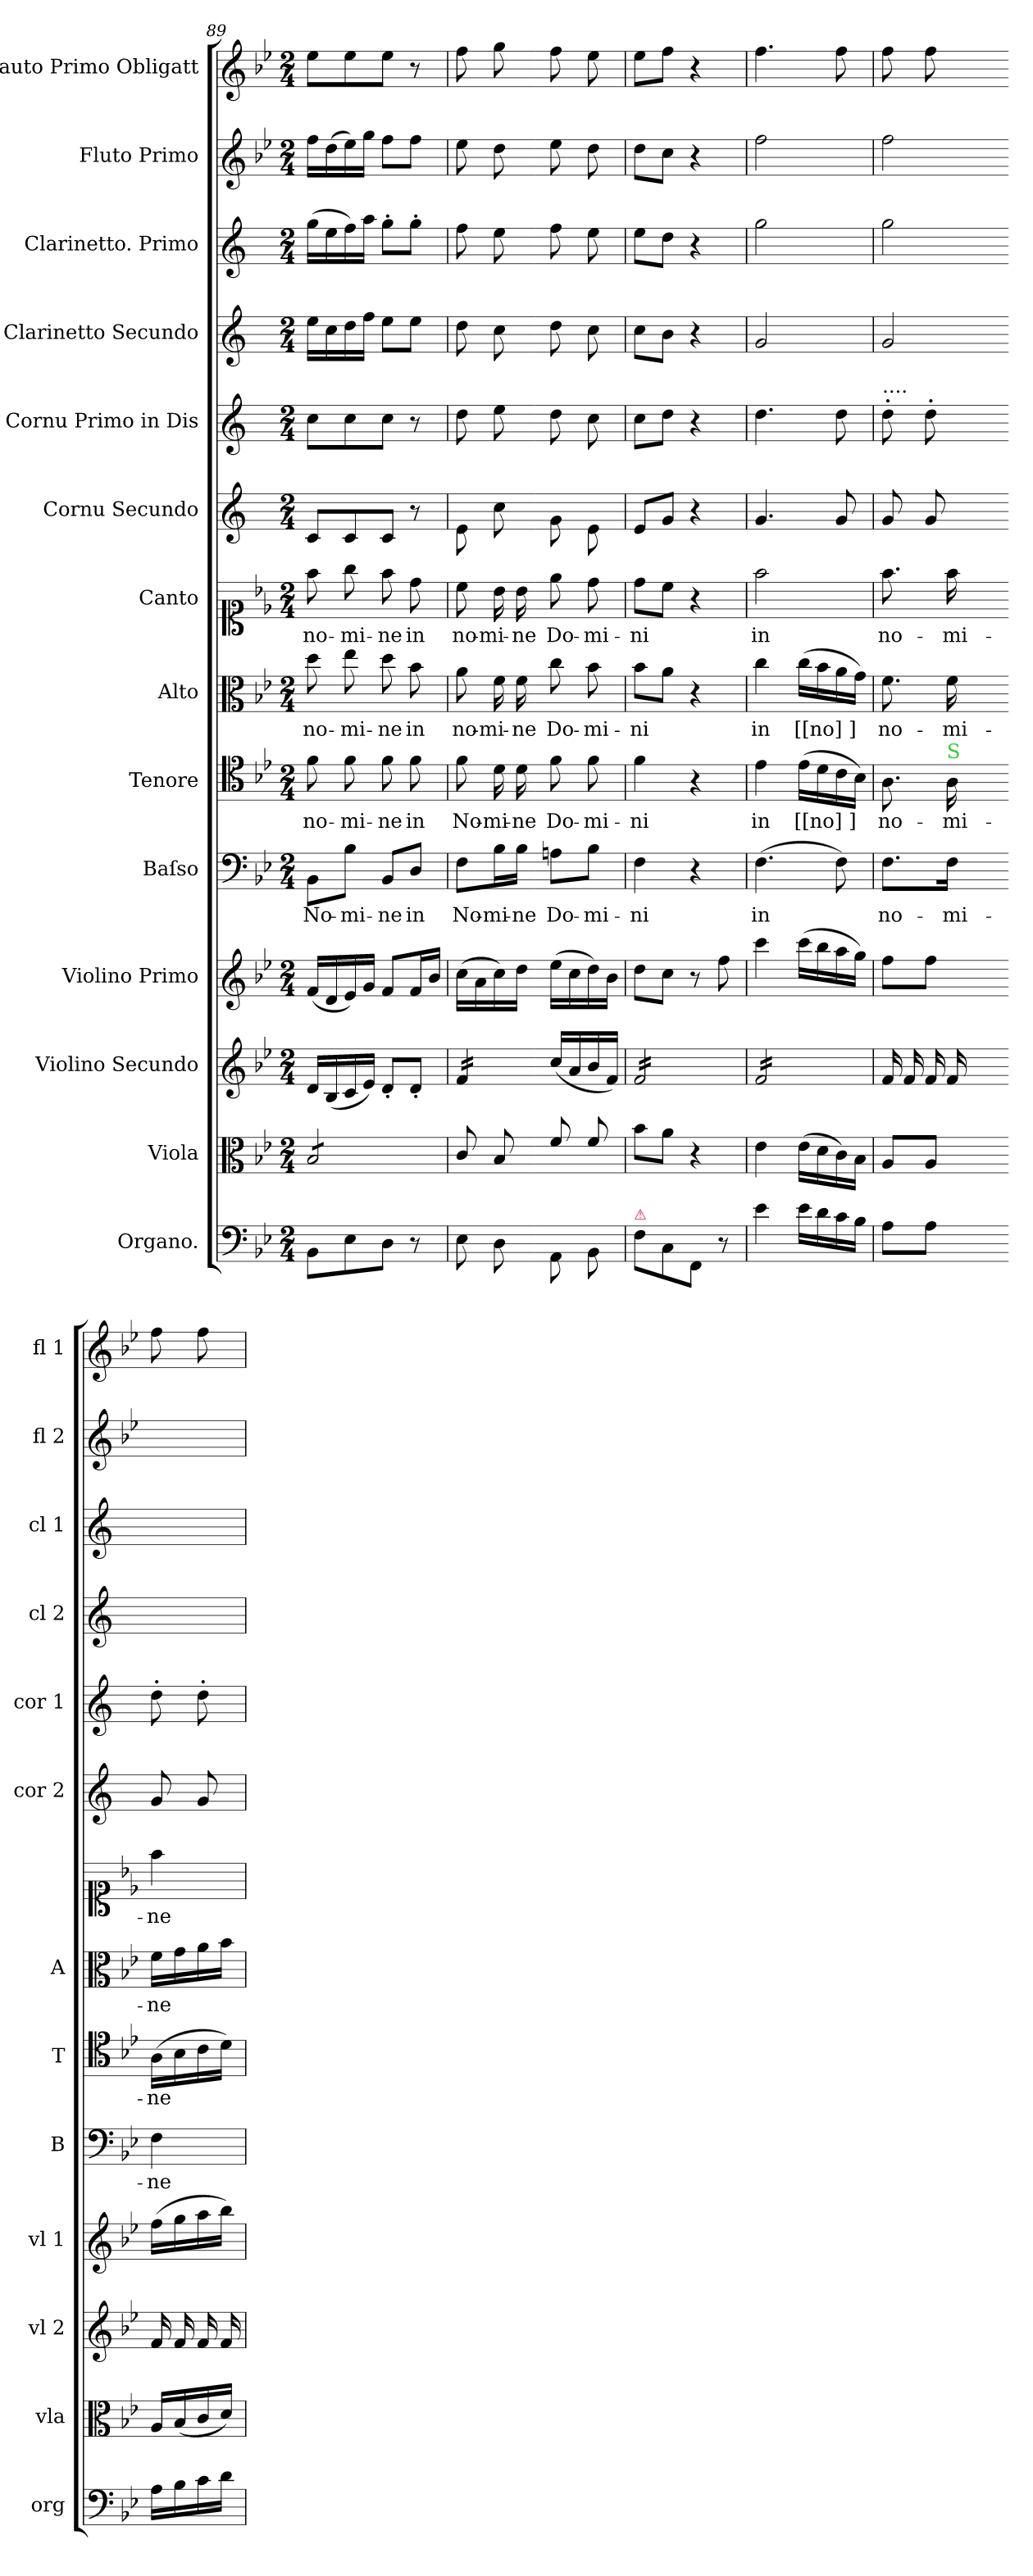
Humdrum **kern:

**kern	**kern	**kern	**kern	**kern	**text	**kern	**text	**kern	**text	**kern	**text	**kern	**kern	**kern	**kern	**kern	**kern
*part14	*part13	*part12	*part11	*part10	*part10	*part9	*part9	*part8	*part8	*part7	*part7	*part6	*part5	*part4	*part3	*part2	*part1
*staff14	*staff13	*staff12	*staff11	*staff10	*staff10	*staff9	*staff9	*staff8	*staff8	*staff7	*staff7	*staff6	*staff5	*staff4	*staff3	*staff2	*staff1
*I"Organo.	*I"Viola	*I"Violino Secundo	*I"Violino Primo	*I"Baſso	*	*I"Tenore	*	*I"Alto	*	*I"Canto	*	*I"Cornu Secundo	*I"Cornu Primo in Dis	*I"Clarinetto Secundo	*I"Clarinetto. Primo	*I"Fluto Primo	*I"Flauto Primo Obligatt
*I'org	*I'vla	*I'vl 2	*I'vl 1	*I'B	*	*I'T	*	*I'A	*	*	*	*I'cor 2	*I'cor 1	*I'cl 2	*I'cl 1	*I'fl 2	*I'fl 1
*clefF4	*clefC3	*clefG2	*clefG2	*clefF4	*	*clefC4	*	*clefC3	*	*clefC1	*	*clefG2	*clefG2	*clefG2	*clefG2	*clefG2	*clefG2
*	*	*	*	*	*	*	*	*	*	*	*	*ITrd1c2	*ITrd1c2	*ITrd1c2	*ITrd1c2	*	*
*k[b-e-]	*k[b-e-]	*k[b-e-]	*k[b-e-]	*k[b-e-]	*	*k[b-e-]	*	*k[b-e-]	*	*k[b-e-]	*	*k[b-e-]	*k[b-e-]	*k[b-e-]	*k[b-e-]	*k[b-e-]	*k[b-e-]
*B-:	*B-:	*B-:	*B-:	*B-:	*	*B-:	*	*B-:	*	*B-:	*	*	*	*	*	*B-:	*B-:
*M2/4	*M2/4	*M2/4	*M2/4	*M2/4	*	*M2/4	*	*M2/4	*	*M2/4	*	*M2/4	*M2/4	*M2/4	*M2/4	*M2/4	*M2/4
=89	=89	=89	=89	=89	=89	=89	=89	=89	=89	=89	=89	=89	=89	=89	=89	=89	=89
*	*tremolo	*	*	*	*	*	*	*	*	*	*	*	*	*	*	*	*
8BB-\L	8B-/L	16d/LL	(16f/LL	8BB-\L	No-	8f\	no-	8dd\	no-	8ff\	no-	8B-/L	8b-\L	16dd\LL	(16ff\LL	16ff\LL	8ee-\L
.	.	(16B-/	16d/	.	.	.	.	.	.	.	.	.	.	16b-\	16dd\	(16dd\	.
8E-\	8B-/	16c/	16e-/)	8B-\J	-mi-	8f\	-mi-	8ee-\	-mi-	8gg\	-mi-	8B-/	8b-\	16cc\	16ee-\)	16ee-\)	8ee-\
.	.	16e-/JJ)	16g/JJ	.	.	.	.	.	.	.	.	.	.	16ee-\JJ	16gg\JJ	16gg\JJ	.
8D\J	8B-/	8d'/L	8f/L	8BB-/L	-ne	8f\	-ne	8dd\	-ne	8ff\	-ne	8B-/J	8b-\J	8dd\L	8ff'\L	8ff\L	8ee-\J
8r	8B-/J	8d'/J	16f/L	8D/J	in	8f\	in	8b-\	in	8dd\	in	8r	8r	8dd\J	8ff'\J	8ff\J	8r
*	*Xtremolo	*	*	*	*	*	*	*	*	*	*	*	*	*	*	*	*
.	.	.	16b-/JJ	.	.	.	.	.	.	.	.	.	.	.	.	.	.
=90	=90	=90	=90	=90	=90	=90	=90	=90	=90	=90	=90	=90	=90	=90	=90	=90	=90
*	*	*tremolo	*	*	*	*	*	*	*	*	*	*	*	*	*	*	*
8E-\	8c/	16f/LL	(16cc\LL	8F\L	No-	8f\	No-	8a\	no-	8cc\	no-	8d\	8cc\	8cc\	8ee-\	8ee-\	8ff\
.	.	16f/	16a\	.	.	.	.	.	.	.	.	.	.	.	.	.	.
8D\	8B-/	16f/	16cc\)	16B-\L	-mi-	16d\	-mi-	16f\	-mi-	16b-\	-mi-	8b-\	8dd\	8b-\	8dd\	8dd\	8gg\
.	.	16f/JJ	16dd\JJ	16B-\JJ	-ne	16d\	-ne	16f\	-ne	16b-\	-ne	.	.	.	.	.	.
*	*	*Xtremolo	*	*	*	*	*	*	*	*	*	*	*	*	*	*	*
=-	=-	=-	=-	=-	=-	=-	=-	=-	=-	=-	=-	=-	=-	=-	=-	=-	=-
8AA\	8f/	(16cc/LL	(16ee-\LL	8An\L	Do-	8f\	Do-	8cc\	Do-	8ee-\	Do-	8f\	8cc\	8cc\	8ee-\	8ee-\	8ff\
.	.	16a/	16cc\	.	.	.	.	.	.	.	.	.	.	.	.	.	.
8BB-\	8f/	16b-/	16dd\)	8B-\J	-mi-	8f\	-mi-	8b-\	-mi-	8dd\	-mi-	8d\	8b-\	8b-\	8dd\	8dd\	8ee-\
.	.	16f/JJ)	16b-\JJ	.	.	.	.	.	.	.	.	.	.	.	.	.	.
=91	=91	=91	=91	=91	=91	=91	=91	=91	=91	=91	=91	=91	=91	=91	=91	=91	=91
!LO:TX:a:color=crimson:t=⚠	!	!	!	!	!	!	!	!	!	!	!	!	!	!	!	!	!
*	*	*tremolo	*	*	*	*	*	*	*	*	*	*	*	*	*	*	*
8F\L	8b-\L	16f/LL	8dd\L	4F\	-ni	4f\	-ni	8b-\L	-ni	8dd\L	-ni	8d/L	8b-\L	8b-\L	8dd\L	8dd\L	8ee-\L
.	.	16f/	.	.	.	.	.	.	.	.	.	.	.	.	.	.	.
8C\	8a\J	16f/	8cc\J	.	.	.	.	8a\J	.	8cc\J	.	8f/J	8cc\J	8a\J	8cc\J	8cc\J	8ff\J
.	.	16f/	.	.	.	.	.	.	.	.	.	.	.	.	.	.	.
8FF/J	4r	16f/	8r	4r	.	4r	.	4r	.	4r	.	4r	4r	4r	4r	4r	4r
.	.	16f/	.	.	.	.	.	.	.	.	.	.	.	.	.	.	.
8r	.	16f/	8ff\	.	.	.	.	.	.	.	.	.	.	.	.	.	.
.	.	16f/JJ	.	.	.	.	.	.	.	.	.	.	.	.	.	.	.
=92	=92	=92	=92	=92	=92	=92	=92	=92	=92	=92	=92	=92	=92	=92	=92	=92	=92
4e-\	4e-\	16f/LL	4ccc\	(4.F\	in	4e-\	in	4cc\	in	2ff\	in	4.f/	4.cc\	2f/	2ff\	2ff\	4.ff\
.	.	16f/	.	.	.	.	.	.	.	.	.	.	.	.	.	.	.
.	.	16f/	.	.	.	.	.	.	.	.	.	.	.	.	.	.	.
.	.	16f/	.	.	.	.	.	.	.	.	.	.	.	.	.	.	.
16e-\LL	(16e-\LL	16f/	(16ccc\LL	.	.	(16e-\LL	[[no]]	(16cc\LL	[[no]]	.	.	.	.	.	.	.	.
16d\	16d\	16f/	16bb-\	.	.	16d\	.	16b-\	.	.	.	.	.	.	.	.	.
16c\	16c\)	16f/	16aa\	8F\)	.	16c\	.	16a\	.	.	.	8f/	8cc\	.	.	.	8ff\
16B-\JJ	16B-\JJ	16f/JJ	16gg\JJ)	.	.	16B-\JJ)	.	16g\JJ)	.	.	.	.	.	.	.	.	.
*	*	*Xtremolo	*	*	*	*	*	*	*	*	*	*	*	*	*	*	*
=93	=93	=93	=93	=93	=93	=93	=93	=93	=93	=93	=93	=93	=93	=93	=93	=93	=93
!	!	!	!	!	!	!	!	!	!	!	!	!	!LO:TX:a:t=....	!	!	!	!
8A\L	8A/L	16f/	8ff\L	8.F\L	no-	8.A\	no-	8.f\	no-	8.ff\	no-	8f/	8cc'\	2f/	2ff\	2ff\	8ff\
.	.	16f/	.	.	.	.	.	.	.	.	.	.	.	.	.	.	.
8A\J	8A/J	16f/	8ff\J	.	.	.	.	.	.	.	.	8f/	8cc'\	.	.	.	8ff\
!	!	!	!	!	!	!LO:TX:a:color=limegreen:t=S	!	!	!	!	!	!	!	!	!	!	!
.	.	16f/	.	16F\Jk	-mi-	16A\	-mi-	16f\	-mi-	16ff\	-mi-	.	.	.	.	.	.
4ryy	4ryy	4ryy	4ryy	4ryy	.	4ryy	.	4ryy	.	4ryy	.	4ryy	4ryy	.	.	.	4ryy
=-	=-	=-	=-	=-	=-	=-	=-	=-	=-	=-	=-	=-	=-	=-	=-	=-	=-
16A\LL	16A/LL	16f/	(16ff\LL	4F\	-ne	(16A\LL	-ne	16f\LL	-ne	4ff\	-ne	8f/	8cc'\	4ryy	4ryy	4ryy	8ff\
16B-\	(16B-/	16f/	16gg\	.	.	16B-\	.	16g\	.	.	.	.	.	.	.	.	.
16c\	16c/	16f/	16aa\	.	.	16c\	.	16a\	.	.	.	8f/	8cc'\	.	.	.	8ff\
16d\JJ	16d/JJ)	16f/	16bb-\JJ)	.	.	16d\JJ)	.	16b-\JJ	.	.	.	.	.	.	.	.	.
=	=	=	=	=	=	=	=	=	=	=	=	=	=	=	=	=	=
*-	*-	*-	*-	*-	*-	*-	*-	*-	*-	*-	*-	*-	*-	*-	*-	*-	*-
